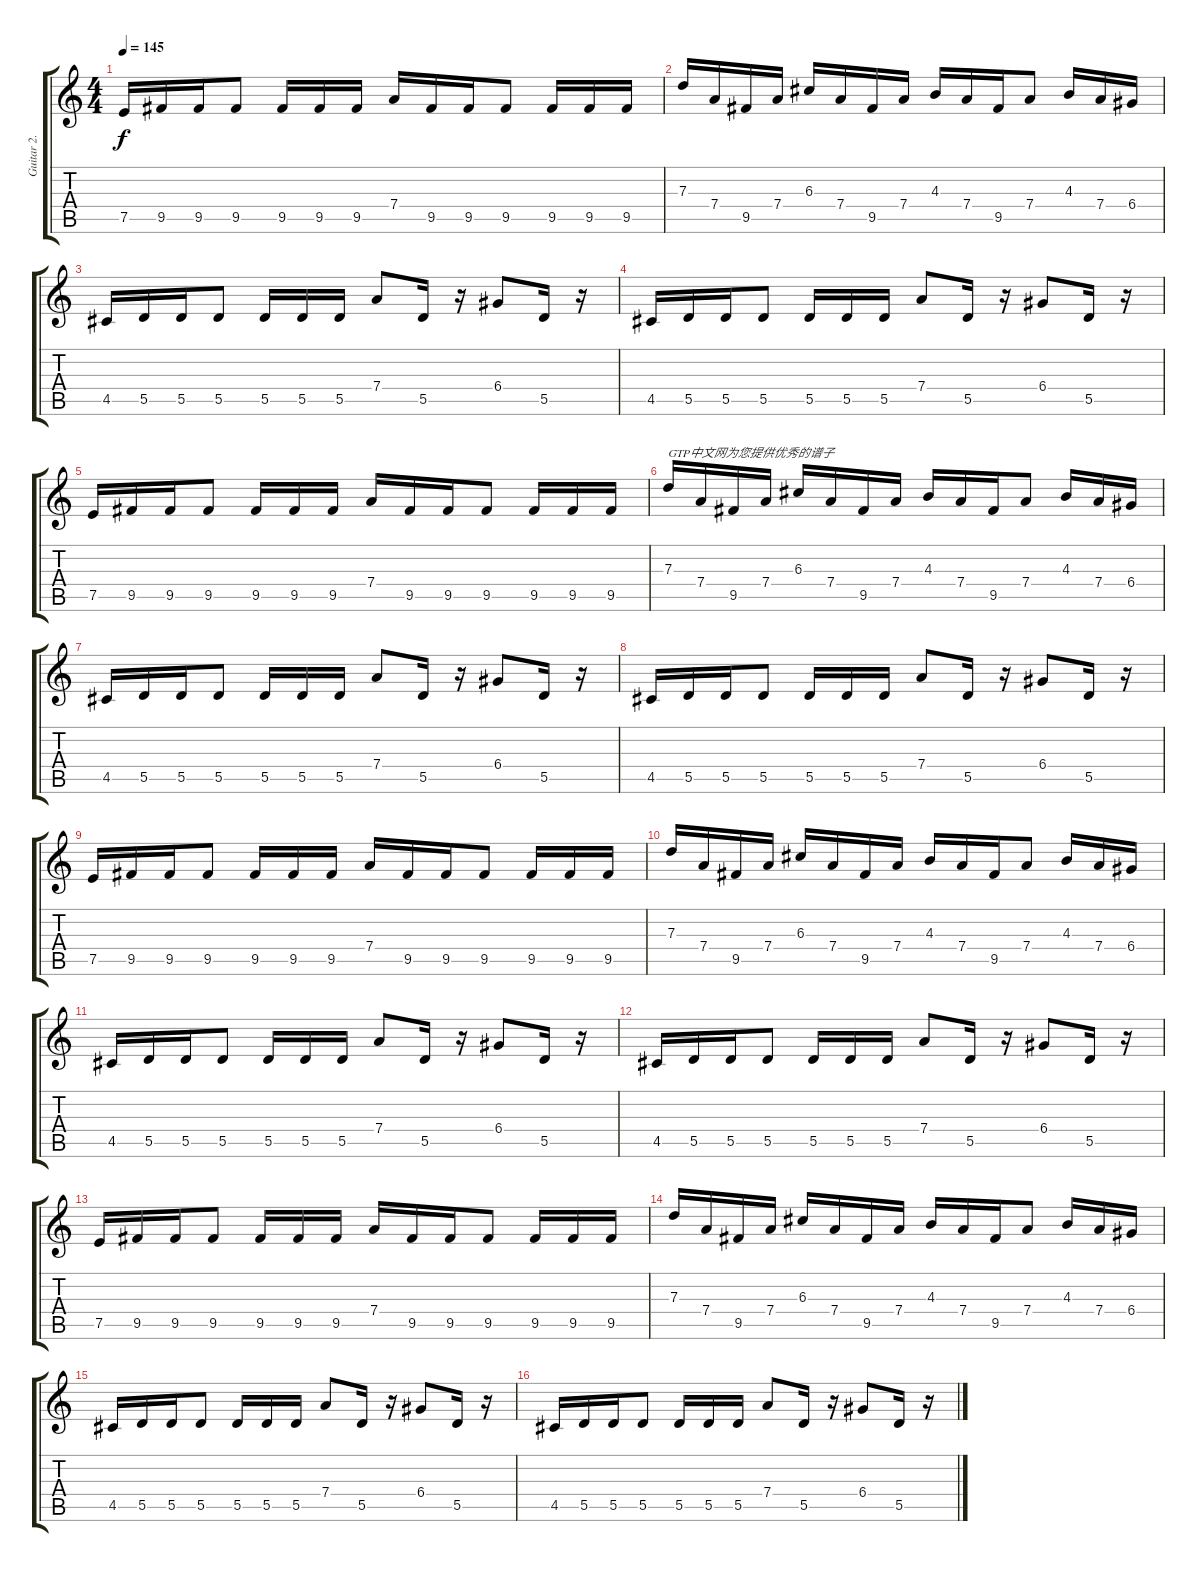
\track ("Guitar 2." "Guitar 2.") {instrument overdrivenguitar}
\staff {score tabs}
\tuning (E4 B3 G3 D3 A2 E2) {hide}
\ts (4 4)
\tempo 145
\clef g2
\ks c
7.5.16{dy f instrument overdrivenguitar} 9.5.16 9.5.16 9.5.8 9.5.16 9.5.16 9.5.16 7.4.16 9.5.16 9.5.16 9.5.8 9.5.16 9.5.16 9.5.16 |
7.3.16 7.4.16 9.5.16 7.4.16 6.3.16 7.4.16 9.5.16 7.4.16 4.3.16 7.4.16 9.5.16 7.4.8 4.3.16 7.4.16 6.4.16 |
4.5.16 5.5.16 5.5.16 5.5.8 5.5.16 5.5.16 5.5.16 7.4.8 5.5.16 r.16 6.4.8 5.5.16 r.16 |
4.5.16 5.5.16 5.5.16 5.5.8 5.5.16 5.5.16 5.5.16 7.4.8 5.5.16 r.16 6.4.8 5.5.16 r.16 |
7.5.16 9.5.16 9.5.16 9.5.8 9.5.16 9.5.16 9.5.16 7.4.16 9.5.16 9.5.16 9.5.8 9.5.16 9.5.16 9.5.16 |
7.3.16{txt "GTP中文网为您提供优秀的谱子"} 7.4.16 9.5.16 7.4.16 6.3.16 7.4.16 9.5.16 7.4.16 4.3.16 7.4.16 9.5.16 7.4.8 4.3.16 7.4.16 6.4.16 |
4.5.16 5.5.16 5.5.16 5.5.8 5.5.16 5.5.16 5.5.16 7.4.8 5.5.16 r.16 6.4.8 5.5.16 r.16 |
4.5.16 5.5.16 5.5.16 5.5.8 5.5.16 5.5.16 5.5.16 7.4.8 5.5.16 r.16 6.4.8 5.5.16 r.16 |
7.5.16 9.5.16 9.5.16 9.5.8 9.5.16 9.5.16 9.5.16 7.4.16 9.5.16 9.5.16 9.5.8 9.5.16 9.5.16 9.5.16 |
7.3.16 7.4.16 9.5.16 7.4.16 6.3.16 7.4.16 9.5.16 7.4.16 4.3.16 7.4.16 9.5.16 7.4.8 4.3.16 7.4.16 6.4.16 |
4.5.16 5.5.16 5.5.16 5.5.8 5.5.16 5.5.16 5.5.16 7.4.8 5.5.16 r.16 6.4.8 5.5.16 r.16 |
4.5.16 5.5.16 5.5.16 5.5.8 5.5.16 5.5.16 5.5.16 7.4.8 5.5.16 r.16 6.4.8 5.5.16 r.16 |
7.5.16 9.5.16 9.5.16 9.5.8 9.5.16 9.5.16 9.5.16 7.4.16 9.5.16 9.5.16 9.5.8 9.5.16 9.5.16 9.5.16 |
7.3.16 7.4.16 9.5.16 7.4.16 6.3.16 7.4.16 9.5.16 7.4.16 4.3.16 7.4.16 9.5.16 7.4.8 4.3.16 7.4.16 6.4.16 |
4.5.16 5.5.16 5.5.16 5.5.8 5.5.16 5.5.16 5.5.16 7.4.8 5.5.16 r.16 6.4.8 5.5.16 r.16 |
4.5.16 5.5.16 5.5.16 5.5.8 5.5.16 5.5.16 5.5.16 7.4.8 5.5.16 r.16 6.4.8 5.5.16 r.16
